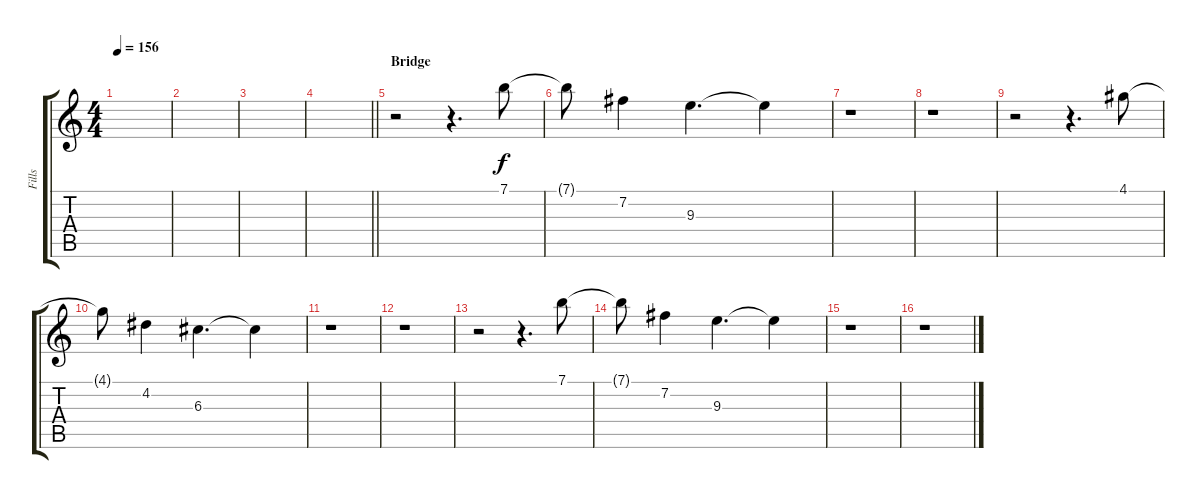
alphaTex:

\track ("Fills" "Fills") {instrument electricguitarjazz}
\staff {score tabs}
\tuning (E4 B3 G3 D3 A2 E2) {hide}
\ts (4 4)
\tempo 156
\clef g2
\ks c
|
|
|
\barLineRight lightlight
|
\section ("" "Bridge")
r.2 r.4{d} 7.1.8 |
7.1{t}.8 7.2.4 9.3.4{d} 9.3{t}.4 |
r.1 |
r.1 |
r.2 r.4{d} 4.1.8 |
4.1{t}.8 4.2.4 6.3.4{d} 6.3{t}.4 |
r.1 |
r.1 |
r.2 r.4{d} 7.1.8 |
7.1{t}.8 7.2.4 9.3.4{d} 9.3{t}.4 |
r.1 |
r.1
